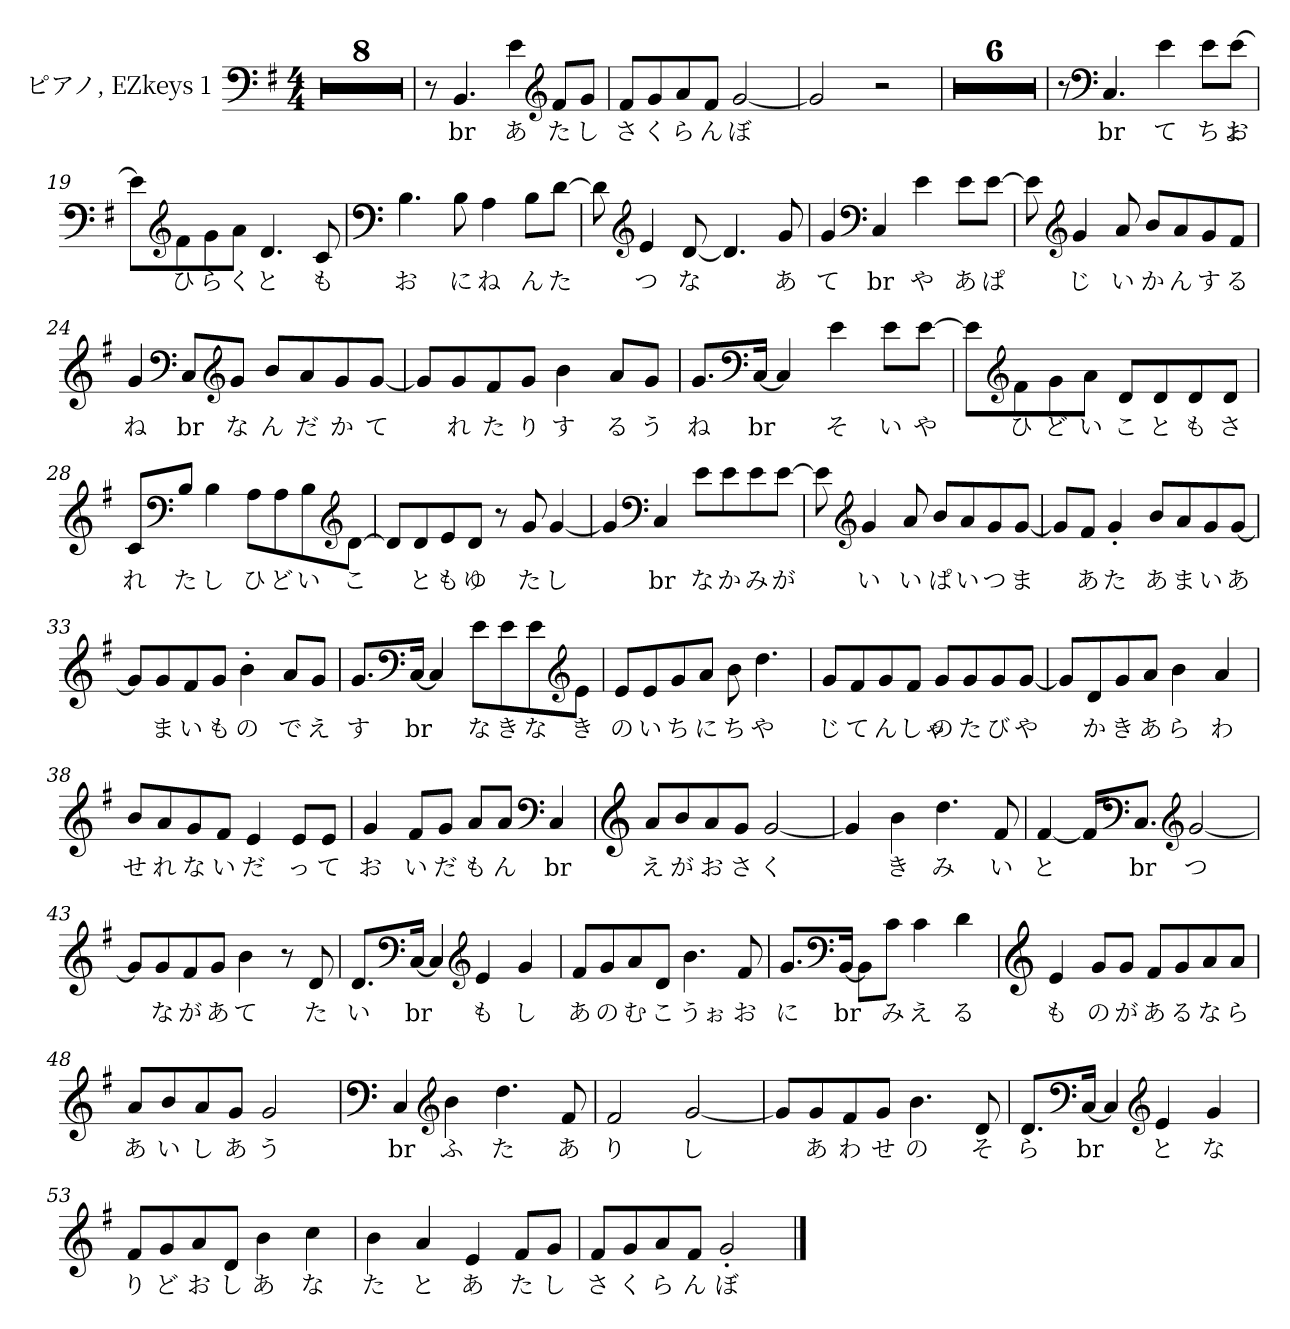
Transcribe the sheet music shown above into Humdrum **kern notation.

**kern	**text
*part1	*part1
*staff1	*staff1
*I"ピアノ, EZkeys 1	*
*clefF4	*
*k[f#]	*
*M4/4	*
*MM170	*
=1	=1
1r	.
=2	=2
1r	.
=3	=3
1r	.
=4	=4
1r	.
=5	=5
1r	.
=6	=6
1r	.
=7	=7
1r	.
=8	=8
1r	.
=9	=9
8r	.
!	!LO:LY:b
4.BB/	br
!	!LO:LY:b
4e\	あ
*clefG2	*
!	!LO:LY:b
8f#/L	た
!	!LO:LY:b
8g/J	し
=10	=10
!	!LO:LY:b
8f#/L	さ
!	!LO:LY:b
8g/	く
!	!LO:LY:b
8a/	ら
!	!LO:LY:b
8f#/J	ん
!	!LO:LY:b
[2g/	ぼ
=11	=11
2g/]	.
2r	.
=12	=12
1r	.
=13	=13
1r	.
!!LO:LB:g=z
=14	=14
1r	.
=15	=15
1r	.
=16	=16
1r	.
=17	=17
1r	.
=18	=18
8r	.
*clefF4	*
!	!LO:LY:b
4.C/	br
!	!LO:LY:b
4e\	て
!	!LO:LY:b
8e\L	ちょ
!	!LO:LY:b
[8e\J	お
=19	=19
8e\L]	.
*clefG2	*
!	!LO:LY:b
8f#\	ひ
!	!LO:LY:b
8g\	ら
!	!LO:LY:b
8a\J	く
!	!LO:LY:b
4.d/	と
!	!LO:LY:b
8c/	も
=20	=20
*clefF4	*
!	!LO:LY:b
4.B\	お
!	!LO:LY:b
8B\	に
!	!LO:LY:b
4A\	ね
!	!LO:LY:b
8B\L	ん
!	!LO:LY:b
[8d\J	た
!!LO:LB:g=z
=21	=21
8d\]	.
*clefG2	*
!	!LO:LY:b
4e/	つ
!	!LO:LY:b
[8d/	な
4.d/]	.
!	!LO:LY:b
8g/	あ
=22	=22
!	!LO:LY:b
4g/	て
*clefF4	*
!	!LO:LY:b
4C/	br
!	!LO:LY:b
4e\	や
!	!LO:LY:b
8e\L	あ
!	!LO:LY:b
[8e\J	ぱ
=23	=23
8e\]	.
*clefG2	*
!	!LO:LY:b
4g/	じ
!	!LO:LY:b
8a/	い
!	!LO:LY:b
8b/L	か
!	!LO:LY:b
8a/	ん
!	!LO:LY:b
8g/	す
!	!LO:LY:b
8f#/J	る
=24	=24
!	!LO:LY:b
4g/	ね
*clefF4	*
!	!LO:LY:b
8C/L	br
*clefG2	*
!	!LO:LY:b
8g/J	な
!	!LO:LY:b
8b/L	ん
!	!LO:LY:b
8a/	だ
!	!LO:LY:b
8g/	か
!	!LO:LY:b
[8g/J	て
!!LO:LB:g=z
=25	=25
8g/L]	.
!	!LO:LY:b
8g/	れ
!	!LO:LY:b
8f#/	た
!	!LO:LY:b
8g/J	り
!	!LO:LY:b
4b\	す
!	!LO:LY:b
8a/L	る
!	!LO:LY:b
8g/J	う
=26	=26
!	!LO:LY:b
8.g/L	ね
*clefF4	*
!	!LO:LY:b
[16C/Jk	br
4C/]	.
!	!LO:LY:b
4e\	そ
!	!LO:LY:b
8e\L	い
!	!LO:LY:b
[8e\J	や
=27	=27
8e\L]	.
*clefG2	*
!	!LO:LY:b
8f#\	ひ
!	!LO:LY:b
8g\	ど
!	!LO:LY:b
8a\J	い
!	!LO:LY:b
8d/L	こ
!	!LO:LY:b
8d/	と
!	!LO:LY:b
8d/	も
!	!LO:LY:b
8d/J	さ
=28	=28
!	!LO:LY:b
8c/L	れ
*clefF4	*
!	!LO:LY:b
8B/J	た
!	!LO:LY:b
4B\	し
!	!LO:LY:b
8A\L	ひ
!	!LO:LY:b
8A\	ど
!	!LO:LY:b
8B\	い
*clefG2	*
!	!LO:LY:b
[8d\J	こ
!!LO:LB:g=z
=29	=29
8d/L]	.
!	!LO:LY:b
8d/	と
!	!LO:LY:b
8e/	も
!	!LO:LY:b
8d/J	ゆ
8r	.
!	!LO:LY:b
8g/	た
!	!LO:LY:b
[4g/	し
=30	=30
4g/]	.
*clefF4	*
!	!LO:LY:b
4C/	br
!	!LO:LY:b
8e\L	な
!	!LO:LY:b
8e\	か
!	!LO:LY:b
8e\	み
!	!LO:LY:b
[8e\J	が
=31	=31
8e\]	.
*clefG2	*
!	!LO:LY:b
4g/	い
!	!LO:LY:b
8a/	い
!	!LO:LY:b
8b/L	ぱ
!	!LO:LY:b
8a/	い
!	!LO:LY:b
8g/	つ
!	!LO:LY:b
[8g/J	ま
=32	=32
8g/L]	.
!	!LO:LY:b
8f#/J	あ
!	!LO:LY:b
4g'/	た
!	!LO:LY:b
8b/L	あ
!	!LO:LY:b
8a/	ま
!	!LO:LY:b
8g/	い
!	!LO:LY:b
[8g/J	あ
=33	=33
8g/L]	.
!	!LO:LY:b
8g/	ま
!	!LO:LY:b
8f#/	い
!	!LO:LY:b
8g/J	も
!	!LO:LY:b
4b'\	の
!	!LO:LY:b
8a/L	で
!	!LO:LY:b
8g/J	え
!!LO:LB:g=z
=34	=34
!	!LO:LY:b
8.g/L	す
*clefF4	*
!	!LO:LY:b
[16C/Jk	br
4C/]	.
!	!LO:LY:b
8e\L	な
!	!LO:LY:b
8e\	き
!	!LO:LY:b
8e\	な
*clefG2	*
!	!LO:LY:b
8e\J	き
=35	=35
!	!LO:LY:b
8e/L	の
!	!LO:LY:b
8e/	い
!	!LO:LY:b
8g/	ち
!	!LO:LY:b
8a/J	に
!	!LO:LY:b
8b\	ち
!	!LO:LY:b
4.dd\	や
=36	=36
!	!LO:LY:b
8g/L	じ
!	!LO:LY:b
8f#/	て
!	!LO:LY:b
8g/	ん
!	!LO:LY:b
8f#/J	しゃ
!	!LO:LY:b
8g/L	の
!	!LO:LY:b
8g/	た
!	!LO:LY:b
8g/	び
!	!LO:LY:b
[8g/J	や
=37	=37
8g/L]	.
!	!LO:LY:b
8d/	か
!	!LO:LY:b
8g/	き
!	!LO:LY:b
8a/J	あ
!	!LO:LY:b
4b\	ら
!	!LO:LY:b
4a/	わ
=38	=38
!	!LO:LY:b
8b/L	せ
!	!LO:LY:b
8a/	れ
!	!LO:LY:b
8g/	な
!	!LO:LY:b
8f#/J	い
!	!LO:LY:b
4e/	だ
!	!LO:LY:b
8e/L	っ
!	!LO:LY:b
8e/J	て
!!LO:LB:g=z
=39	=39
!	!LO:LY:b
4g/	お
!	!LO:LY:b
8f#/L	い
!	!LO:LY:b
8g/J	だ
!	!LO:LY:b
8a/L	も
!	!LO:LY:b
8a/J	ん
*clefF4	*
!	!LO:LY:b
4C/	br
=40	=40
*clefG2	*
!	!LO:LY:b
8a/L	え
!	!LO:LY:b
8b/	が
!	!LO:LY:b
8a/	お
!	!LO:LY:b
8g/J	さ
!	!LO:LY:b
[2g/	く
=41	=41
4g/]	.
!	!LO:LY:b
4b\	き
!	!LO:LY:b
4.dd\	み
!	!LO:LY:b
8f#/	い
=42	=42
!	!LO:LY:b
[4f#/	と
16f#/KL]	.
*clefF4	*
!	!LO:LY:b
8.C/J	br
*clefG2	*
!	!LO:LY:b
[2g/	つ
=43	=43
8g/L]	.
!	!LO:LY:b
8g/	な
!	!LO:LY:b
8f#/	が
!	!LO:LY:b
8g/J	あ
!	!LO:LY:b
4b\	て
8r	.
!	!LO:LY:b
8d/	た
!!LO:LB:g=z
=44	=44
!	!LO:LY:b
8.d/L	い
*clefF4	*
!	!LO:LY:b
[16C/Jk	br
4C/]	.
*clefG2	*
!	!LO:LY:b
4e/	も
!	!LO:LY:b
4g/	し
=45	=45
!	!LO:LY:b
8f#/L	あ
!	!LO:LY:b
8g/	の
!	!LO:LY:b
8a/	む
!	!LO:LY:b
8d/J	こ
!	!LO:LY:b
4.b\	うぉ
!	!LO:LY:b
8f#/	お
=46	=46
!	!LO:LY:b
8.g/L	に
*clefF4	*
!	!LO:LY:b
[16BB/Jk	br
8BB\L]	.
!	!LO:LY:b
8c\J	み
!	!LO:LY:b
4c\	え
!	!LO:LY:b
4d\	る
=47	=47
*clefG2	*
!	!LO:LY:b
4e/	も
!	!LO:LY:b
8g/L	の
!	!LO:LY:b
8g/J	が
!	!LO:LY:b
8f#/L	あ
!	!LO:LY:b
8g/	る
!	!LO:LY:b
8a/	な
!	!LO:LY:b
8a/J	ら
=48	=48
!	!LO:LY:b
8a/L	あ
!	!LO:LY:b
8b/	い
!	!LO:LY:b
8a/	し
!	!LO:LY:b
8g/J	あ
!	!LO:LY:b
2g/	う
!!LO:LB:g=z
=49	=49
*clefF4	*
!	!LO:LY:b
4C/	br
*clefG2	*
!	!LO:LY:b
4b\	ふ
!	!LO:LY:b
4.dd\	た
!	!LO:LY:b
8f#/	あ
=50	=50
!	!LO:LY:b
2f#/	り
!	!LO:LY:b
[2g/	し
=51	=51
8g/L]	.
!	!LO:LY:b
8g/	あ
!	!LO:LY:b
8f#/	わ
!	!LO:LY:b
8g/J	せ
!	!LO:LY:b
4.b\	の
!	!LO:LY:b
8d/	そ
=52	=52
!	!LO:LY:b
8.d/L	ら
*clefF4	*
!	!LO:LY:b
[16C/Jk	br
4C/]	.
*clefG2	*
!	!LO:LY:b
4e/	と
!	!LO:LY:b
4g/	な
=53	=53
!	!LO:LY:b
8f#/L	り
!	!LO:LY:b
8g/	ど
!	!LO:LY:b
8a/	お
!	!LO:LY:b
8d/J	し
!	!LO:LY:b
4b\	あ
!	!LO:LY:b
4cc\	な
=54	=54
!	!LO:LY:b
4b\	た
!	!LO:LY:b
4a/	と
!	!LO:LY:b
4e/	あ
!	!LO:LY:b
8f#/L	た
!	!LO:LY:b
8g/J	し
!!LO:LB:g=z
=55	=55
!	!LO:LY:b
8f#/L	さ
!	!LO:LY:b
8g/	く
!	!LO:LY:b
8a/	ら
!	!LO:LY:b
8f#/J	ん
!	!LO:LY:b
2g'/	ぼ
==	==
*-	*-
